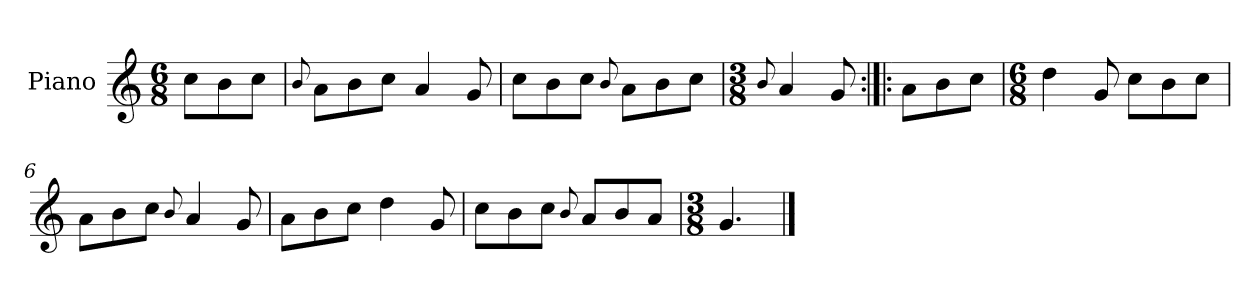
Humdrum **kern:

**kern
*part1
*staff1
*I"Piano
*I'Pno.
*clefG2
*k[]
*M6/8
=
8cc\L
8b\
8cc\J
=1
8qqb/
8a\L
8b\
8cc\J
4a/
8g/
=2
8cc\L
8b\
8cc\J
8qqb/
8a\L
8b\
8cc\J
=3
*M3/8
8qqb/
4a/
8g/
=4:|!|:
8a\L
8b\
8cc\J
=5
*M6/8
4dd\
8g/
8cc\L
8b\
8cc\J
=6
8a\L
8b\
8cc\J
8qqb/
4a/
8g/
!!LO:LB:g=z
=7
8a\L
8b\
8cc\J
4dd\
8g/
=8
8cc\L
8b\
8cc\J
8qqb/
8a/L
8b/
8a/J
=9
*M3/8
4.g/
==
*-
